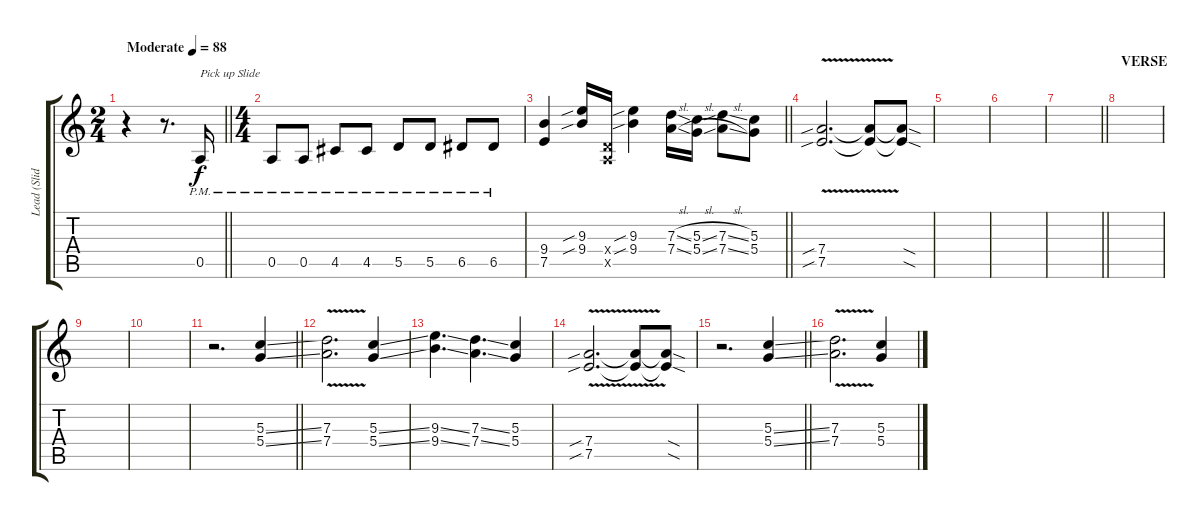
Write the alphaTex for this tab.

\track ("Lead (Slide)" "Lead (Slid") {instrument overdrivenguitar}
\staff {score tabs}
\tuning (E4 B3 G3 D3 A2 E2) {hide}
\ts (2 4)
\tempo (88 "Moderate")
\clef g2
\barLineRight lightlight
\ks c
r.4{dy f instrument overdrivenguitar} r.8{d} 0.5{pm}.16{txt "Pick up Slide"} |
\ts (4 4)
0.5{pm}.8 0.5{pm}.8 4.5{pm}.8 4.5{pm}.8 5.5{pm}.8 5.5{pm}.8 6.5{pm}.8 6.5{pm}.8 |
\barLineRight lightlight
(9.4 7.5).4 (9.3{sib} 9.4{sib}).16 (0.4{x} 0.5{x}).16 (9.3{sib} 9.4{sib}).4 (7.3{sl} 7.4{sl}).16 (5.3{sl} 5.4{sl}).16 (7.3{sl} 7.4{sl}).8 (5.3 5.4).8 |
(7.4{v sib} 7.5{v sib}).2{d} (7.4{t} 7.5{t}).8 (7.4{sod t} 7.5{sod t}).8 |
|
|
\barLineRight lightlight
|
\section ("" "VERSE")
|
|
|
\barLineRight lightlight
r.2{d} (5.3{ss} 5.4{ss}).4 |
(7.3{v} 7.4{v}).2{d} (5.3{ss} 5.4{ss}).4 |
(9.3{ss} 9.4{ss}).4{d} (7.3{ss} 7.4{ss}).4{d} (5.3 5.4).4 |
(7.4{v sib} 7.5{v sib}).2{d} (7.4{t} 7.5{t}).8 (7.4{sod t} 7.5{sod t}).8 |
\barLineRight lightlight
r.2{d} (5.3{ss} 5.4{ss}).4 |
(7.3{v} 7.4{v}).2{d} (5.3{ss} 5.4{ss}).4
